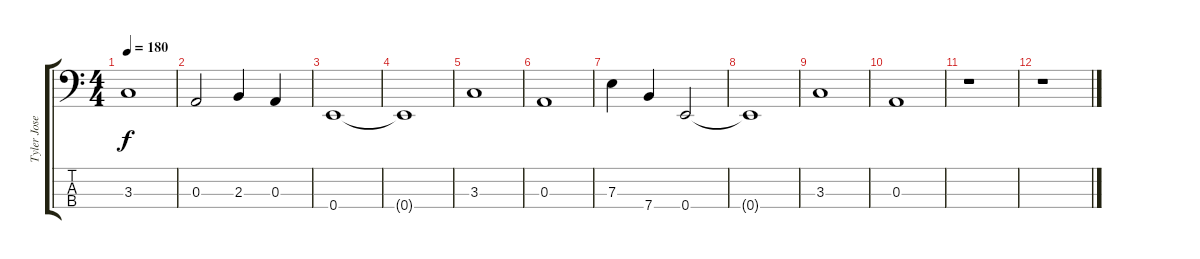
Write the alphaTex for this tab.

\track ("Tyler Joseph Bass" "Tyler Jose") {instrument electricbassfinger}
\staff {score tabs}
\tuning (G2 D2 A1 E1) {hide}
\ts (4 4)
\tempo 180
\clef f4
\ks c
3.3.1{dy f} |
0.3.2 2.3.4 0.3.4 |
0.4.1 |
0.4{t}.1 |
3.3.1 |
0.3.1 |
7.3.4 7.4.4 0.4.2 |
0.4{t}.1 |
3.3.1 |
0.3.1 |
r.1 |
r.1
